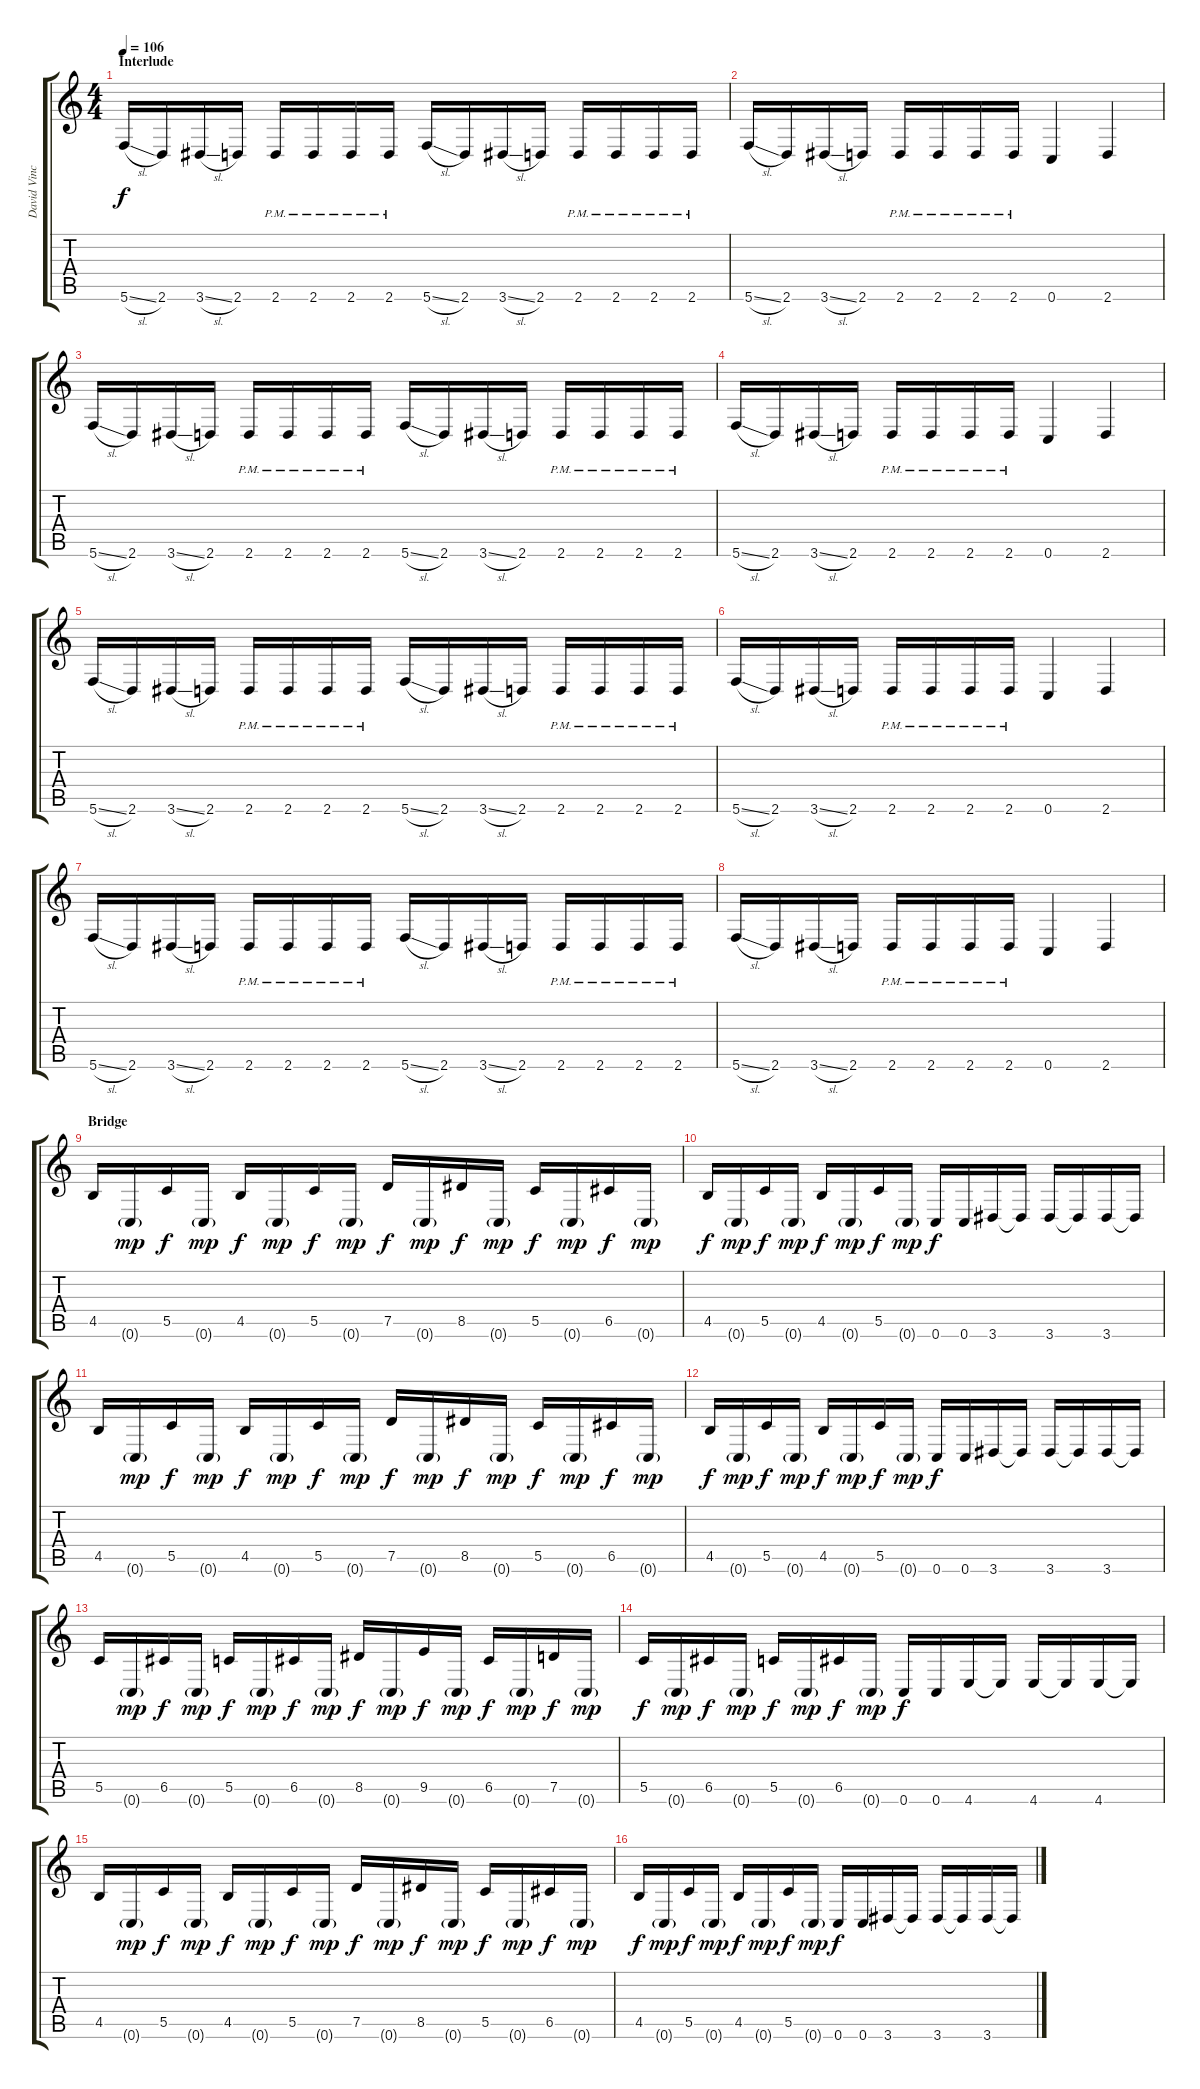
\track ("David Vincent" "David Vinc") {instrument electricbasspick}
\staff {score tabs}
\tuning (D4 A3 F3 C3 G2 C2) {hide}
\ts (4 4)
\section ("" "Interlude")
\tempo 106
\clef g2
\ks c
5.6{sl}.16{dy f} 2.6.16 3.6{sl}.16 2.6.16 2.6{pm}.16 2.6{pm}.16 2.6{pm}.16 2.6{pm}.16 5.6{sl}.16 2.6.16 3.6{sl}.16 2.6.16 2.6{pm}.16 2.6{pm}.16 2.6{pm}.16 2.6{pm}.16 |
5.6{sl}.16 2.6.16 3.6{sl}.16 2.6.16 2.6{pm}.16 2.6{pm}.16 2.6{pm}.16 2.6{pm}.16 0.6.4 2.6.4 |
5.6{sl}.16 2.6.16 3.6{sl}.16 2.6.16 2.6{pm}.16 2.6{pm}.16 2.6{pm}.16 2.6{pm}.16 5.6{sl}.16 2.6.16 3.6{sl}.16 2.6.16 2.6{pm}.16 2.6{pm}.16 2.6{pm}.16 2.6{pm}.16 |
5.6{sl}.16 2.6.16 3.6{sl}.16 2.6.16 2.6{pm}.16 2.6{pm}.16 2.6{pm}.16 2.6{pm}.16 0.6.4 2.6.4 |
5.6{sl}.16 2.6.16 3.6{sl}.16 2.6.16 2.6{pm}.16 2.6{pm}.16 2.6{pm}.16 2.6{pm}.16 5.6{sl}.16 2.6.16 3.6{sl}.16 2.6.16 2.6{pm}.16 2.6{pm}.16 2.6{pm}.16 2.6{pm}.16 |
5.6{sl}.16 2.6.16 3.6{sl}.16 2.6.16 2.6{pm}.16 2.6{pm}.16 2.6{pm}.16 2.6{pm}.16 0.6.4 2.6.4 |
5.6{sl}.16 2.6.16 3.6{sl}.16 2.6.16 2.6{pm}.16 2.6{pm}.16 2.6{pm}.16 2.6{pm}.16 5.6{sl}.16 2.6.16 3.6{sl}.16 2.6.16 2.6{pm}.16 2.6{pm}.16 2.6{pm}.16 2.6{pm}.16 |
5.6{sl}.16 2.6.16 3.6{sl}.16 2.6.16 2.6{pm}.16 2.6{pm}.16 2.6{pm}.16 2.6{pm}.16 0.6.4 2.6.4 |
\section ("" "Bridge")
4.5.16 0.6{g}.16{dy mp} 5.5.16{dy f} 0.6{g}.16{dy mp} 4.5.16{dy f} 0.6{g}.16{dy mp} 5.5.16{dy f} 0.6{g}.16{dy mp} 7.5.16{dy f} 0.6{g}.16{dy mp} 8.5.16{dy f} 0.6{g}.16{dy mp} 5.5.16{dy f} 0.6{g}.16{dy mp} 6.5.16{dy f} 0.6{g}.16{dy mp} |
4.5.16{dy f} 0.6{g}.16{dy mp} 5.5.16{dy f} 0.6{g}.16{dy mp} 4.5.16{dy f} 0.6{g}.16{dy mp} 5.5.16{dy f} 0.6{g}.16{dy mp} 0.6.16{dy f} 0.6.16 3.6.16 3.6{t}.16 3.6.16 3.6{t}.16 3.6.16 3.6{t}.16 |
4.5.16 0.6{g}.16{dy mp} 5.5.16{dy f} 0.6{g}.16{dy mp} 4.5.16{dy f} 0.6{g}.16{dy mp} 5.5.16{dy f} 0.6{g}.16{dy mp} 7.5.16{dy f} 0.6{g}.16{dy mp} 8.5.16{dy f} 0.6{g}.16{dy mp} 5.5.16{dy f} 0.6{g}.16{dy mp} 6.5.16{dy f} 0.6{g}.16{dy mp} |
4.5.16{dy f} 0.6{g}.16{dy mp} 5.5.16{dy f} 0.6{g}.16{dy mp} 4.5.16{dy f} 0.6{g}.16{dy mp} 5.5.16{dy f} 0.6{g}.16{dy mp} 0.6.16{dy f} 0.6.16 3.6.16 3.6{t}.16 3.6.16 3.6{t}.16 3.6.16 3.6{t}.16 |
5.5.16 0.6{g}.16{dy mp} 6.5.16{dy f} 0.6{g}.16{dy mp} 5.5.16{dy f} 0.6{g}.16{dy mp} 6.5.16{dy f} 0.6{g}.16{dy mp} 8.5.16{dy f} 0.6{g}.16{dy mp} 9.5.16{dy f} 0.6{g}.16{dy mp} 6.5.16{dy f} 0.6{g}.16{dy mp} 7.5.16{dy f} 0.6{g}.16{dy mp} |
5.5.16{dy f} 0.6{g}.16{dy mp} 6.5.16{dy f} 0.6{g}.16{dy mp} 5.5.16{dy f} 0.6{g}.16{dy mp} 6.5.16{dy f} 0.6{g}.16{dy mp} 0.6.16{dy f} 0.6.16 4.6.16 4.6{t}.16 4.6.16 4.6{t}.16 4.6.16 4.6{t}.16 |
4.5.16 0.6{g}.16{dy mp} 5.5.16{dy f} 0.6{g}.16{dy mp} 4.5.16{dy f} 0.6{g}.16{dy mp} 5.5.16{dy f} 0.6{g}.16{dy mp} 7.5.16{dy f} 0.6{g}.16{dy mp} 8.5.16{dy f} 0.6{g}.16{dy mp} 5.5.16{dy f} 0.6{g}.16{dy mp} 6.5.16{dy f} 0.6{g}.16{dy mp} |
4.5.16{dy f} 0.6{g}.16{dy mp} 5.5.16{dy f} 0.6{g}.16{dy mp} 4.5.16{dy f} 0.6{g}.16{dy mp} 5.5.16{dy f} 0.6{g}.16{dy mp} 0.6.16{dy f} 0.6.16 3.6.16 3.6{t}.16 3.6.16 3.6{t}.16 3.6.16 3.6{t}.16
